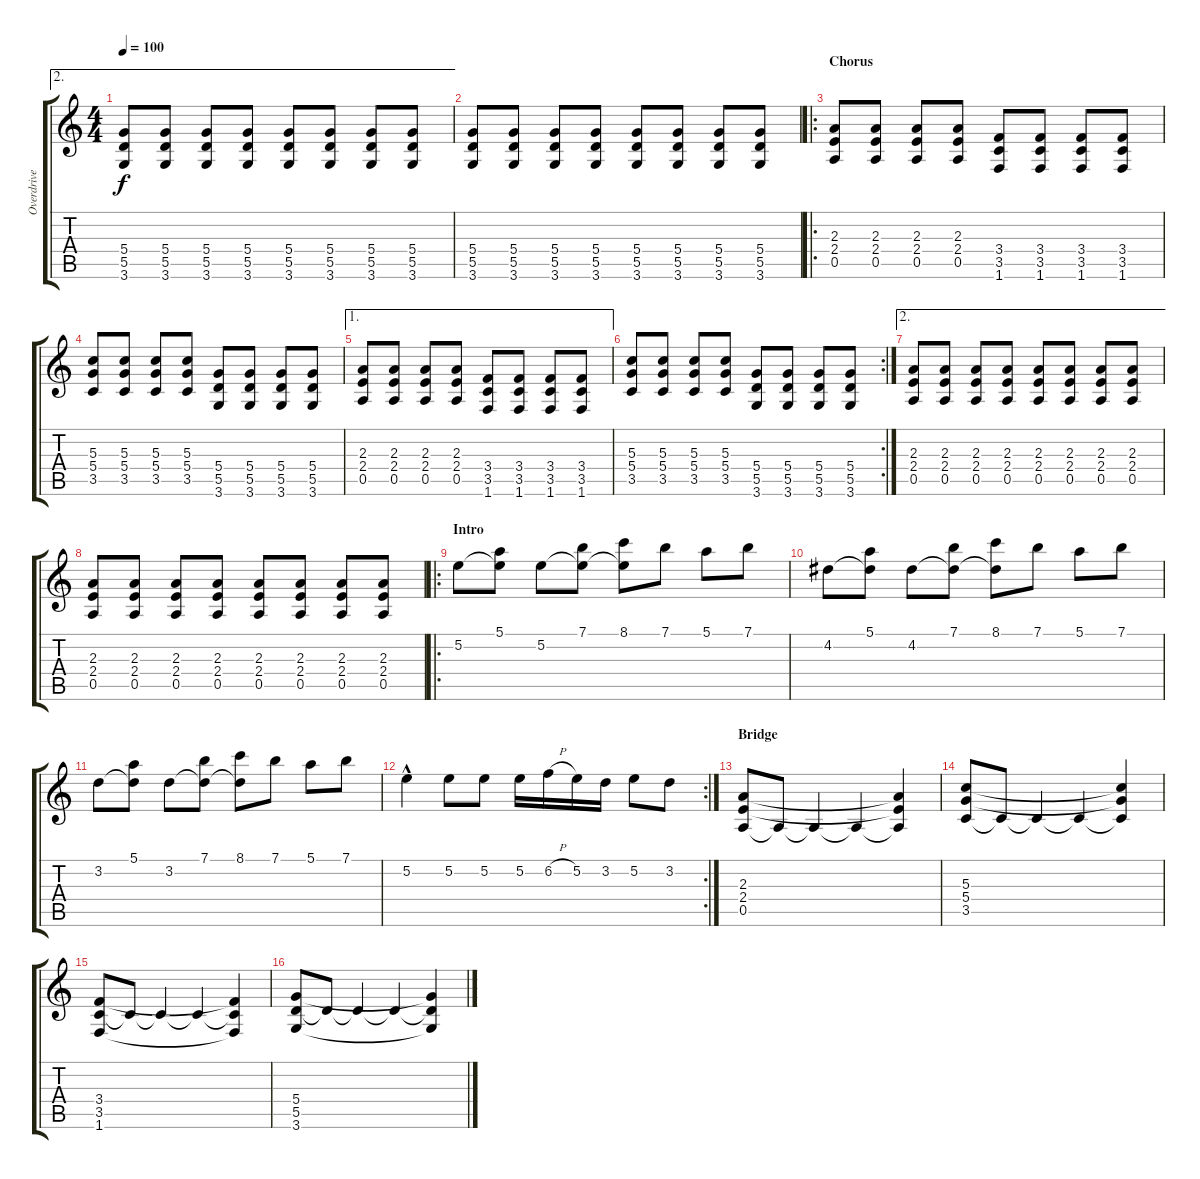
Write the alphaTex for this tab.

\track ("Overdrive Guitar" "Overdrive ") {instrument overdrivenguitar}
\staff {score tabs}
\tuning (E4 B3 G3 D3 A2 E2) {hide}
\ae 2
\ts (4 4)
\tempo 100
\clef g2
\ks c
(5.4 5.5 3.6).8{dy f instrument overdrivenguitar} (5.4 5.5 3.6).8 (5.4 5.5 3.6).8 (5.4 5.5 3.6).8 (5.4 5.5 3.6).8 (5.4 5.5 3.6).8 (5.4 5.5 3.6).8 (5.4 5.5 3.6).8 |
(5.4 5.5 3.6).8 (5.4 5.5 3.6).8 (5.4 5.5 3.6).8 (5.4 5.5 3.6).8 (5.4 5.5 3.6).8 (5.4 5.5 3.6).8 (5.4 5.5 3.6).8 (5.4 5.5 3.6).8 |
\ro
\section ("" "Chorus")
(2.3 2.4 0.5).8 (2.3 2.4 0.5).8 (2.3 2.4 0.5).8 (2.3 2.4 0.5).8 (3.4 3.5 1.6).8 (3.4 3.5 1.6).8 (3.4 3.5 1.6).8 (3.4 3.5 1.6).8 |
(5.3 5.4 3.5).8 (5.3 5.4 3.5).8 (5.3 5.4 3.5).8 (5.3 5.4 3.5).8 (5.4 5.5 3.6).8 (5.4 5.5 3.6).8 (5.4 5.5 3.6).8 (5.4 5.5 3.6).8 |
\ae 1
(2.3 2.4 0.5).8 (2.3 2.4 0.5).8 (2.3 2.4 0.5).8 (2.3 2.4 0.5).8 (3.4 3.5 1.6).8 (3.4 3.5 1.6).8 (3.4 3.5 1.6).8 (3.4 3.5 1.6).8 |
\rc 2
(5.3 5.4 3.5).8 (5.3 5.4 3.5).8 (5.3 5.4 3.5).8 (5.3 5.4 3.5).8 (5.4 5.5 3.6).8 (5.4 5.5 3.6).8 (5.4 5.5 3.6).8 (5.4 5.5 3.6).8 |
\ae 2
(2.3 2.4 0.5).8 (2.3 2.4 0.5).8 (2.3 2.4 0.5).8 (2.3 2.4 0.5).8 (2.3 2.4 0.5).8 (2.3 2.4 0.5).8 (2.3 2.4 0.5).8 (2.3 2.4 0.5).8 |
(2.3 2.4 0.5).8 (2.3 2.4 0.5).8 (2.3 2.4 0.5).8 (2.3 2.4 0.5).8 (2.3 2.4 0.5).8 (2.3 2.4 0.5).8 (2.3 2.4 0.5).8 (2.3 2.4 0.5).8 |
\ro
\section ("" "Intro")
5.2.8 (5.1 5.2{t}).8 5.2.8 (7.1 5.2{t}).8 (8.1 5.2{t}).8 7.1.8 5.1.8 7.1.8 |
4.2.8 (5.1 4.2{t}).8 4.2.8 (7.1 4.2{t}).8 (8.1 4.2{t}).8 7.1.8 5.1.8 7.1.8 |
3.2.8 (5.1 3.2{t}).8 3.2.8 (7.1 3.2{t}).8 (8.1 3.2{t}).8 7.1.8 5.1.8 7.1.8 |
\rc 2
5.2{hac}.4 5.2.8 5.2.8 5.2.16 6.2{h}.16 5.2.16 3.2.16 5.2.8 3.2.8 |
\section ("" "Bridge")
(2.3 2.4 0.5).8 0.5{t}.8 0.5{t}.4 0.5{t}.4 (2.3{t} 2.4{t} 0.5{t}).4 |
(5.3 5.4 3.5).8 3.5{t}.8 3.5{t}.4 3.5{t}.4 (5.3{t} 5.4{t} 3.5{t}).4 |
(3.4 3.5 1.6).8 3.5{t}.8 3.5{t}.4 3.5{t}.4 (3.4{t} 3.5{t} 1.6{t}).4 |
(5.4 5.5 3.6).8 5.5{t}.8 5.5{t}.4 5.5{t}.4 (5.4{t} 5.5{t} 3.6{t}).4
